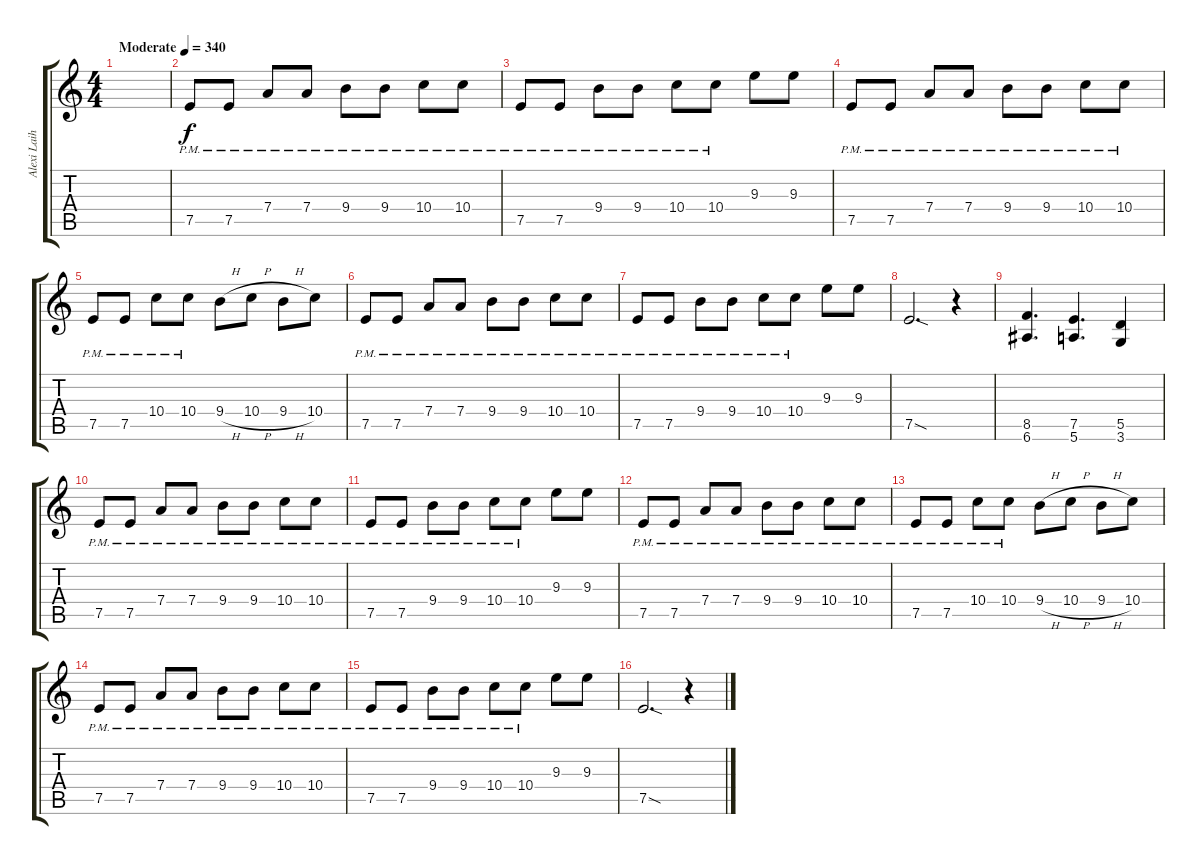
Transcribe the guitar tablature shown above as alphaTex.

\track ("Alexi Laiho Lead" "Alexi Laih") {instrument overdrivenguitar}
\staff {score tabs}
\tuning (E4 B3 G3 D3 A2 E2) {hide}
\ts (4 4)
\tempo (340 "Moderate")
\clef g2
\ks c
|
7.5{pm}.8 7.5{pm}.8 7.4{pm}.8 7.4{pm}.8 9.4{pm}.8 9.4{pm}.8 10.4{pm}.8 10.4{pm}.8 |
7.5{pm}.8 7.5{pm}.8 9.4{pm}.8 9.4{pm}.8 10.4{pm}.8 10.4{pm}.8 9.3.8 9.3.8 |
7.5{pm}.8 7.5{pm}.8 7.4{pm}.8 7.4{pm}.8 9.4{pm}.8 9.4{pm}.8 10.4{pm}.8 10.4{pm}.8 |
7.5{pm}.8 7.5{pm}.8 10.4{pm}.8 10.4{pm}.8 9.4{h}.8 10.4{h}.8 9.4{h}.8 10.4.8 |
7.5{pm}.8 7.5{pm}.8 7.4{pm}.8 7.4{pm}.8 9.4{pm}.8 9.4{pm}.8 10.4{pm}.8 10.4{pm}.8 |
7.5{pm}.8 7.5{pm}.8 9.4{pm}.8 9.4{pm}.8 10.4{pm}.8 10.4{pm}.8 9.3.8 9.3.8 |
7.5{sod}.2{d} r.4 |
(8.5 6.6).4{d} (7.5 5.6).4{d} (5.5 3.6).4 |
7.5{pm}.8 7.5{pm}.8 7.4{pm}.8 7.4{pm}.8 9.4{pm}.8 9.4{pm}.8 10.4{pm}.8 10.4{pm}.8 |
7.5{pm}.8 7.5{pm}.8 9.4{pm}.8 9.4{pm}.8 10.4{pm}.8 10.4{pm}.8 9.3.8 9.3.8 |
7.5{pm}.8 7.5{pm}.8 7.4{pm}.8 7.4{pm}.8 9.4{pm}.8 9.4{pm}.8 10.4{pm}.8 10.4{pm}.8 |
7.5{pm}.8 7.5{pm}.8 10.4{pm}.8 10.4{pm}.8 9.4{h}.8 10.4{h}.8 9.4{h}.8 10.4.8 |
7.5{pm}.8 7.5{pm}.8 7.4{pm}.8 7.4{pm}.8 9.4{pm}.8 9.4{pm}.8 10.4{pm}.8 10.4{pm}.8 |
7.5{pm}.8 7.5{pm}.8 9.4{pm}.8 9.4{pm}.8 10.4{pm}.8 10.4{pm}.8 9.3.8 9.3.8 |
7.5{sod}.2{d} r.4
